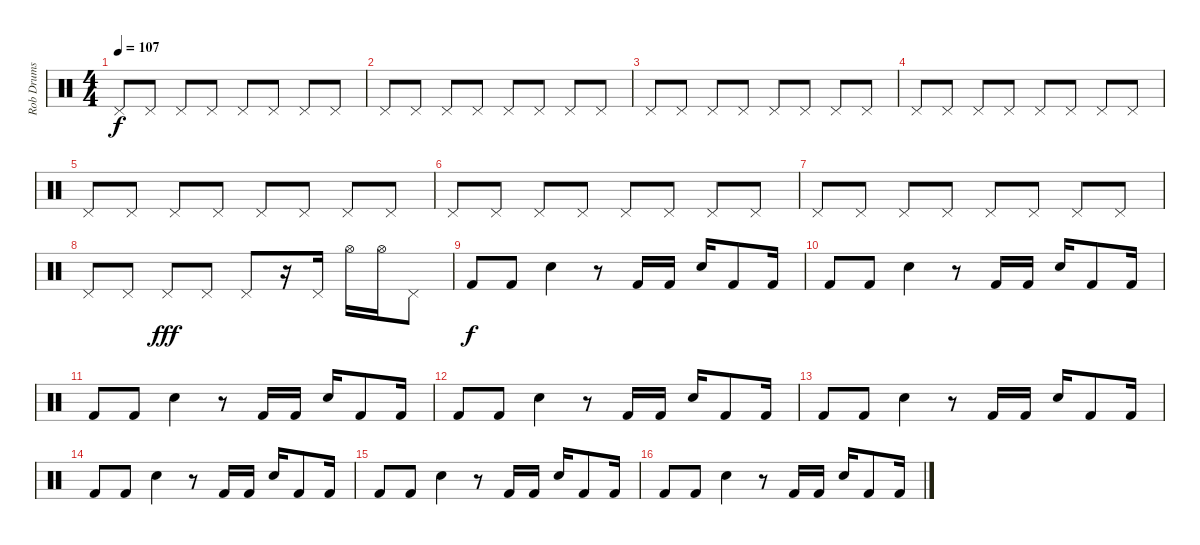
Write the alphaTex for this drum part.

\track ("Rob Drums Effect" "Rob Drums ") {instrument percussion}
\staff {score}
\articulation defaults
\ts (4 4)
\tempo 107
\clef neutral
\ks c "Pedal Hi-Hat (hit)".8{dy f} "Pedal Hi-Hat (hit)".8 "Pedal Hi-Hat (hit)".8 "Pedal Hi-Hat (hit)".8 "Pedal Hi-Hat (hit)".8 "Pedal Hi-Hat (hit)".8 "Pedal Hi-Hat (hit)".8 "Pedal Hi-Hat (hit)".8
|
"Pedal Hi-Hat (hit)".8 "Pedal Hi-Hat (hit)".8 "Pedal Hi-Hat (hit)".8 "Pedal Hi-Hat (hit)".8 "Pedal Hi-Hat (hit)".8 "Pedal Hi-Hat (hit)".8 "Pedal Hi-Hat (hit)".8 "Pedal Hi-Hat (hit)".8 |
"Pedal Hi-Hat (hit)".8 "Pedal Hi-Hat (hit)".8 "Pedal Hi-Hat (hit)".8 "Pedal Hi-Hat (hit)".8 "Pedal Hi-Hat (hit)".8 "Pedal Hi-Hat (hit)".8 "Pedal Hi-Hat (hit)".8 "Pedal Hi-Hat (hit)".8 |
"Pedal Hi-Hat (hit)".8 "Pedal Hi-Hat (hit)".8 "Pedal Hi-Hat (hit)".8 "Pedal Hi-Hat (hit)".8 "Pedal Hi-Hat (hit)".8 "Pedal Hi-Hat (hit)".8 "Pedal Hi-Hat (hit)".8 "Pedal Hi-Hat (hit)".8 |
"Pedal Hi-Hat (hit)".8 "Pedal Hi-Hat (hit)".8 "Pedal Hi-Hat (hit)".8 "Pedal Hi-Hat (hit)".8 "Pedal Hi-Hat (hit)".8 "Pedal Hi-Hat (hit)".8 "Pedal Hi-Hat (hit)".8 "Pedal Hi-Hat (hit)".8 |
"Pedal Hi-Hat (hit)".8 "Pedal Hi-Hat (hit)".8 "Pedal Hi-Hat (hit)".8 "Pedal Hi-Hat (hit)".8 "Pedal Hi-Hat (hit)".8 "Pedal Hi-Hat (hit)".8 "Pedal Hi-Hat (hit)".8 "Pedal Hi-Hat (hit)".8 |
"Pedal Hi-Hat (hit)".8 "Pedal Hi-Hat (hit)".8 "Pedal Hi-Hat (hit)".8 "Pedal Hi-Hat (hit)".8 "Pedal Hi-Hat (hit)".8 "Pedal Hi-Hat (hit)".8 "Pedal Hi-Hat (hit)".8 "Pedal Hi-Hat (hit)".8 |
"Pedal Hi-Hat (hit)".8 "Pedal Hi-Hat (hit)".8 "Pedal Hi-Hat (hit)".8{dy fff} "Pedal Hi-Hat (hit)".8 "Pedal Hi-Hat (hit)".8 r.16 "Pedal Hi-Hat (hit)".16 "Hi-Hat (open)".16 "Hi-Hat (open)".16 "Pedal Hi-Hat (hit)".8 |
"Kick (hit) 2".8{dy f} "Kick (hit) 2".8 "Electric Snare (hit)".4 r.8 "Kick (hit) 2".16 "Kick (hit) 2".16 "Electric Snare (hit)".16 "Kick (hit) 2".8 "Kick (hit) 2".16 |
"Kick (hit) 2".8 "Kick (hit) 2".8 "Electric Snare (hit)".4 r.8 "Kick (hit) 2".16 "Kick (hit) 2".16 "Electric Snare (hit)".16 "Kick (hit) 2".8 "Kick (hit) 2".16 |
"Kick (hit) 2".8 "Kick (hit) 2".8 "Electric Snare (hit)".4 r.8 "Kick (hit) 2".16 "Kick (hit) 2".16 "Electric Snare (hit)".16 "Kick (hit) 2".8 "Kick (hit) 2".16 |
"Kick (hit) 2".8 "Kick (hit) 2".8 "Electric Snare (hit)".4 r.8 "Kick (hit) 2".16 "Kick (hit) 2".16 "Electric Snare (hit)".16 "Kick (hit) 2".8 "Kick (hit) 2".16 |
"Kick (hit) 2".8 "Kick (hit) 2".8 "Electric Snare (hit)".4 r.8 "Kick (hit) 2".16 "Kick (hit) 2".16 "Electric Snare (hit)".16 "Kick (hit) 2".8 "Kick (hit) 2".16 |
"Kick (hit) 2".8 "Kick (hit) 2".8 "Electric Snare (hit)".4 r.8 "Kick (hit) 2".16 "Kick (hit) 2".16 "Electric Snare (hit)".16 "Kick (hit) 2".8 "Kick (hit) 2".16 |
"Kick (hit) 2".8 "Kick (hit) 2".8 "Electric Snare (hit)".4 r.8 "Kick (hit) 2".16 "Kick (hit) 2".16 "Electric Snare (hit)".16 "Kick (hit) 2".8 "Kick (hit) 2".16 |
"Kick (hit) 2".8 "Kick (hit) 2".8 "Electric Snare (hit)".4 r.8 "Kick (hit) 2".16 "Kick (hit) 2".16 "Electric Snare (hit)".16 "Kick (hit) 2".8 "Kick (hit) 2".16
